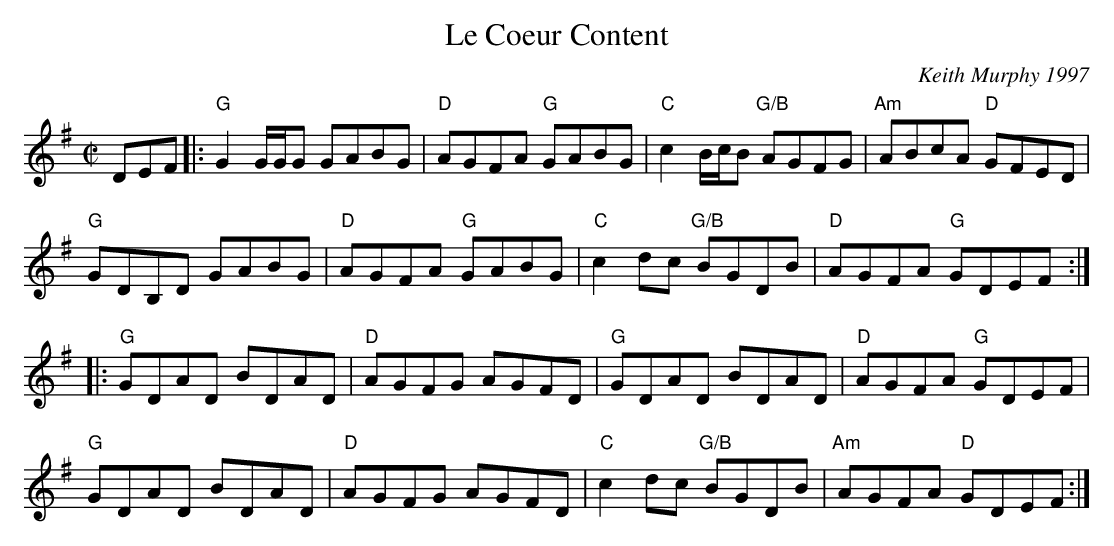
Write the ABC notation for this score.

X:1
T:Coeur Content, Le
C:Keith Murphy 1997
M:C|
K:G
DEF|:"G"G2 G/G/G GABG| "D"AGFA "G"GABG| "C"c2 B/c/B "G/B" AGFG| "Am" ABcA "D"GFED|
"G" GDB,D GABG| "D" AGFA "G"GABG| "C" c2 dc "G/B" BGDB| "D"AGFA "G"GDEF:|
|:"G" GDAD BDAD| "D" AGFG AGFD|"G" GDAD BDAD | "D" AGFA "G"GDEF|
"G" GDAD BDAD| "D" AGFG AGFD|"C" c2 dc "G/B" BGDB|"Am"AGFA "D"GDEF:|
